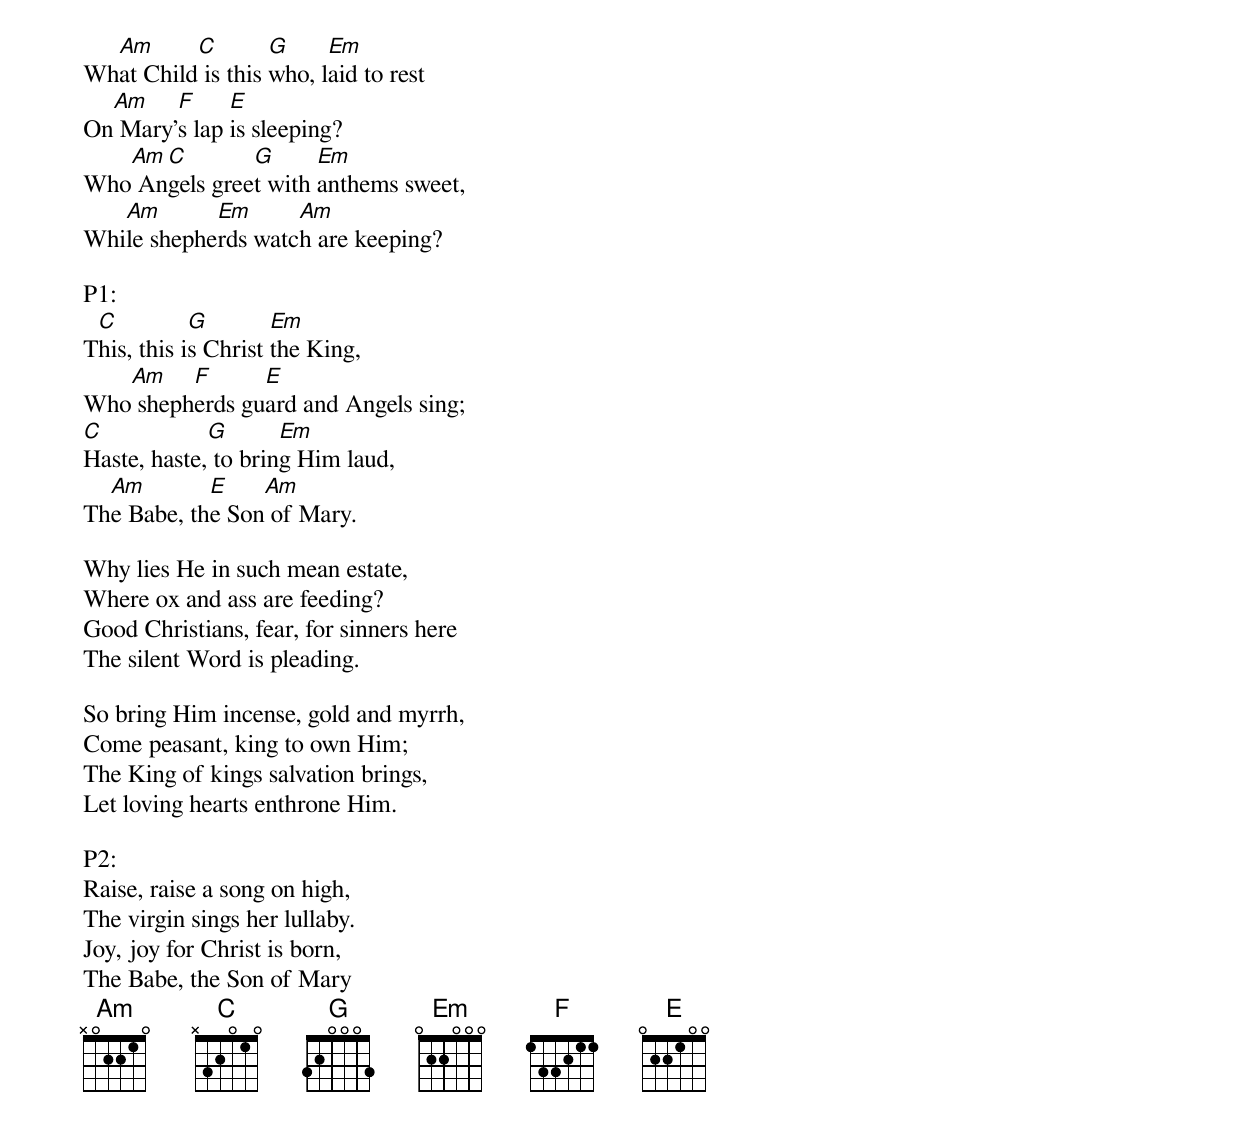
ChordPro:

Wh[Am]at Child[C] is this [G]who, l[Em]aid to rest
On[Am] Mary'[F]s lap [E]is sleeping?
Who[Am] An[C]gels gree[G]t with [Em]anthems sweet,
Whi[Am]le shephe[Em]rds watc[Am]h are keeping?

P1:
T[C]his, this i[G]s Christ [Em]the King,
Who[Am] sheph[F]erds gu[E]ard and Angels sing;
[C]Haste, haste,[G] to brin[Em]g Him laud,
Th[Am]e Babe, th[E]e Son[Am] of Mary.

Why lies He in such mean estate,
Where ox and ass are feeding?
Good Christians, fear, for sinners here
The silent Word is pleading.

So bring Him incense, gold and myrrh,
Come peasant, king to own Him;
The King of kings salvation brings,
Let loving hearts enthrone Him.

P2:
Raise, raise a song on high,
The virgin sings her lullaby.
Joy, joy for Christ is born,
The Babe, the Son of Mary
